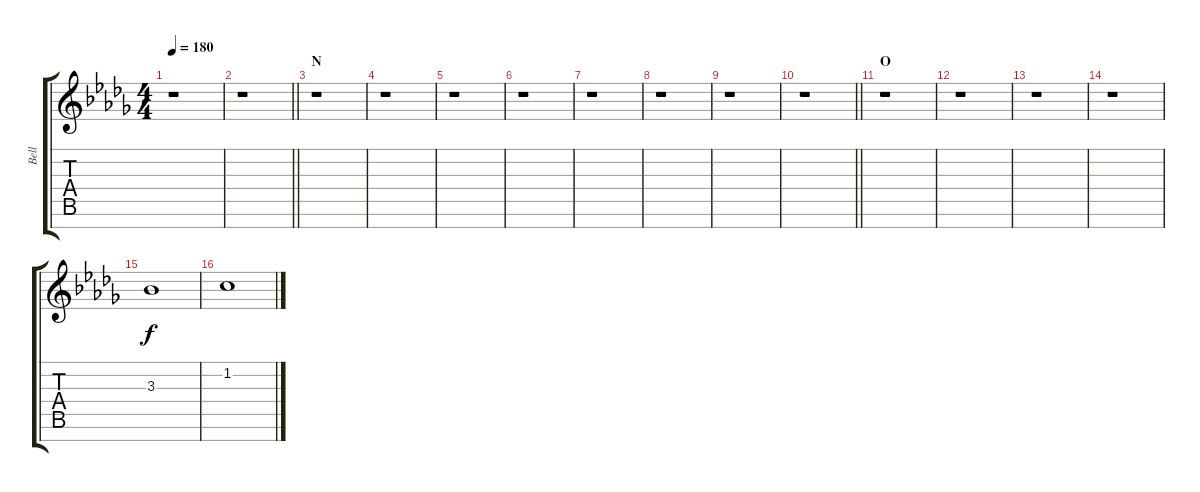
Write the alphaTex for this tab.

\track ("Bell" "Bell") {instrument tubularbells}
\staff {score tabs}
\tuning (E5 B4 G4 D4 A3 E3 B2) {hide}
\ts (4 4)
\tempo 180
\clef g2
\ks db
r.1{dy f} |
\barLineRight lightlight
r.1 |
\section ("" "N")
r.1 |
r.1 |
r.1 |
r.1 |
r.1 |
r.1 |
r.1 |
\barLineRight lightlight
r.1 |
\section ("" "O")
r.1 |
r.1 |
r.1 |
r.1 |
3.3.1 |
1.2.1
